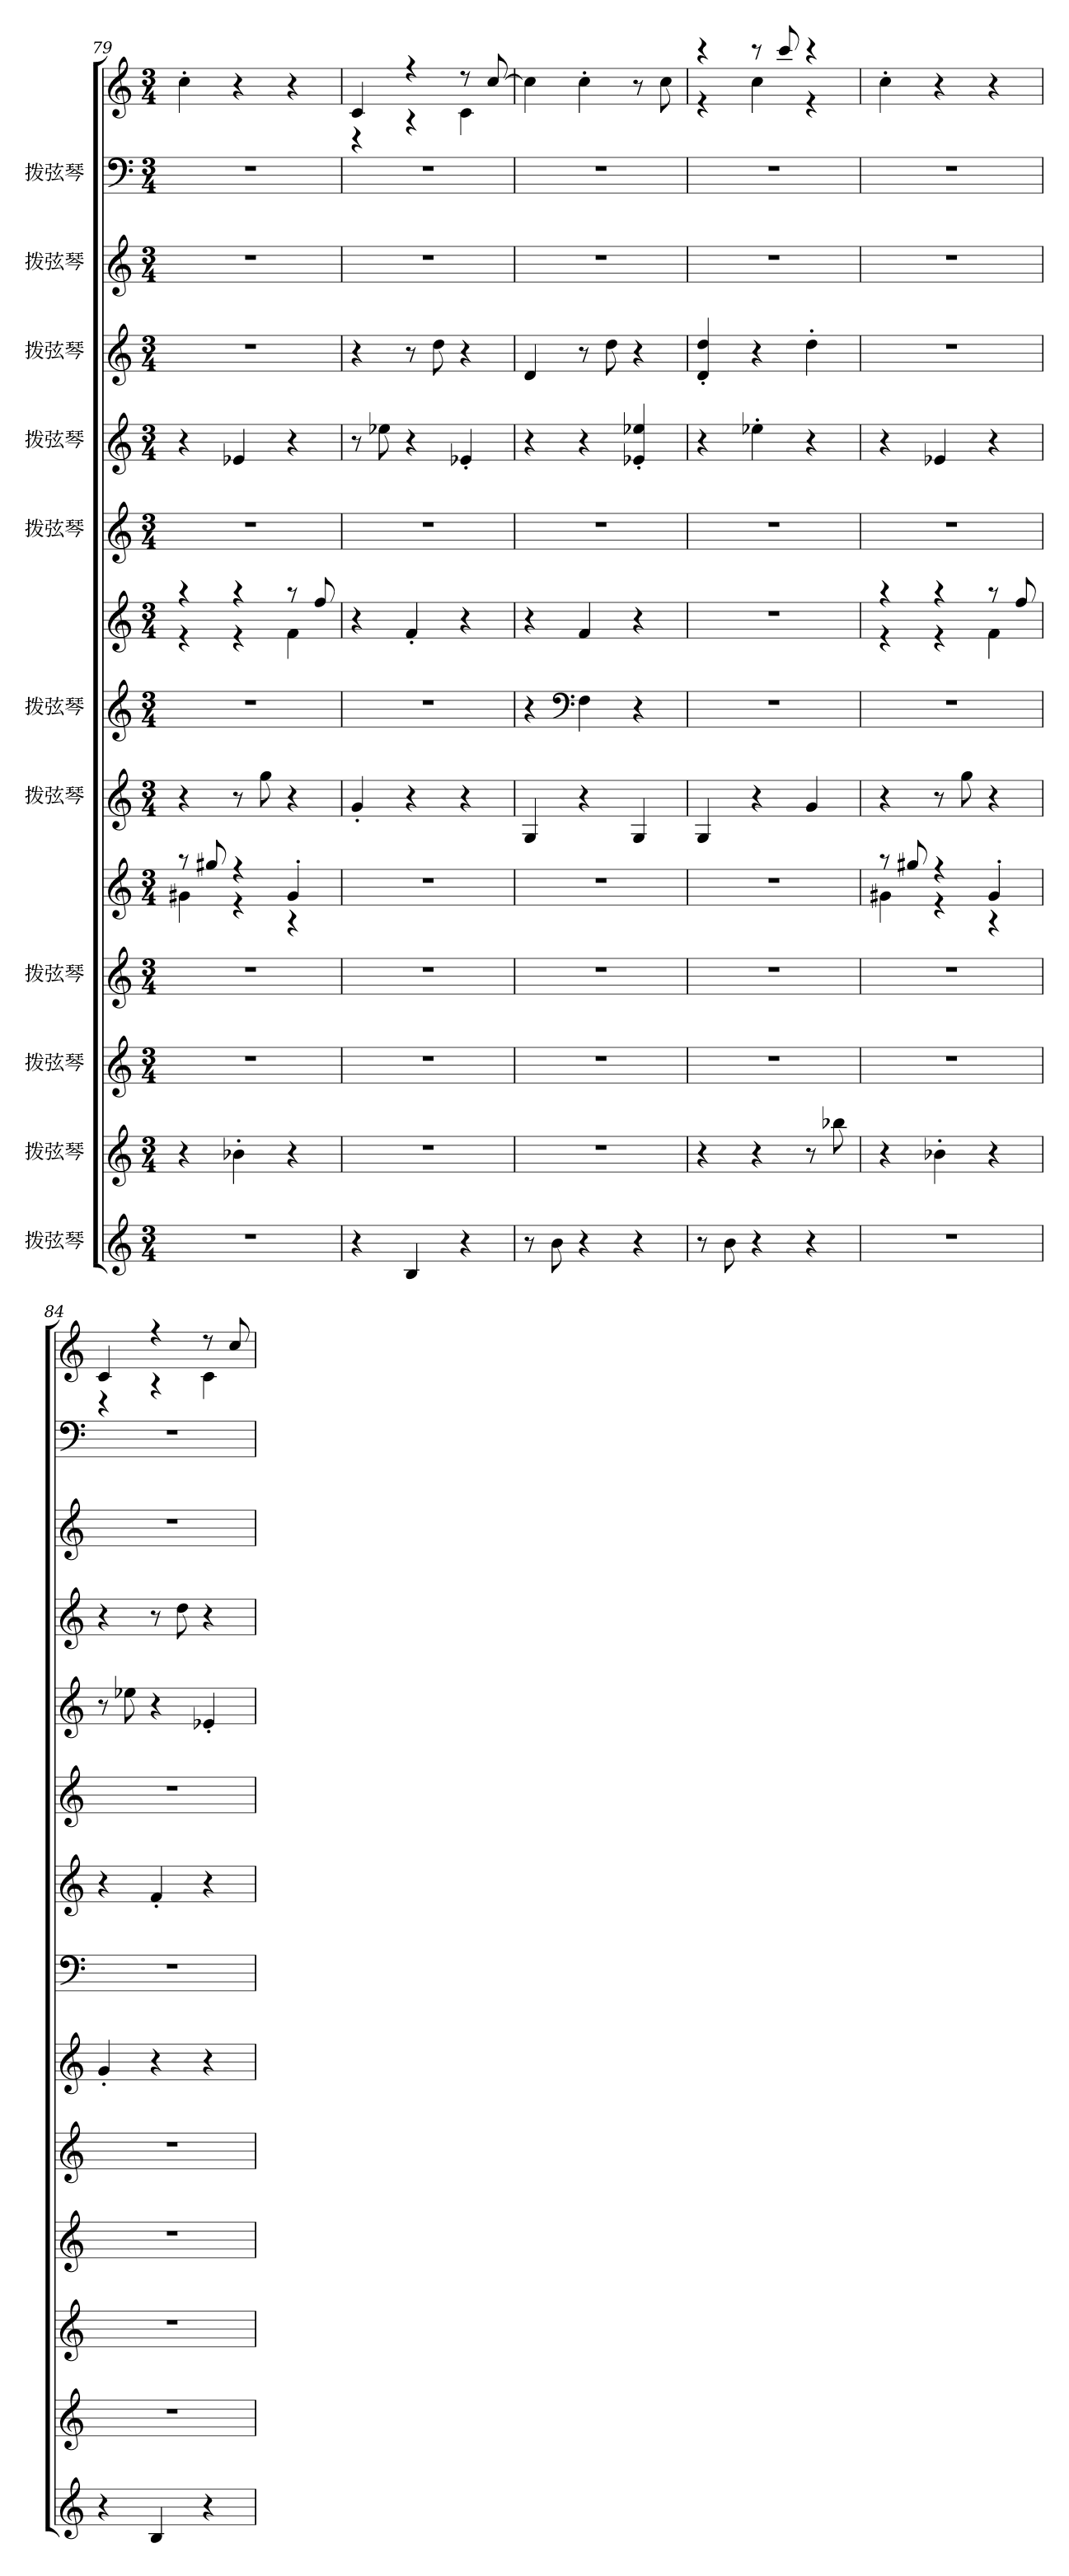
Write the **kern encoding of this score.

**kern	**kern	**kern	**kern	**kern	**kern	**kern	**kern	**kern	**kern	**kern	**kern	**kern	**kern
*part11	*part10	*part9	*part8	*part8	*part7	*part6	*part6	*part5	*part4	*part3	*part2	*part1	*part1
*staff14	*staff13	*staff12	*staff11	*staff10	*staff9	*staff8	*staff7	*staff6	*staff5	*staff4	*staff3	*staff2	*staff1
*I"拨弦琴	*I"拨弦琴	*I"拨弦琴	*I"拨弦琴	*	*I"拨弦琴	*I"拨弦琴	*	*I"拨弦琴	*I"拨弦琴	*I"拨弦琴	*I"拨弦琴	*I"拨弦琴	*
*clefG2	*clefG2	*clefG2	*clefG2	*clefG2	*clefG2	*clefG2	*clefG2	*clefG2	*clefG2	*clefG2	*clefG2	*clefF4	*clefG2
*k[]	*k[]	*k[]	*k[]	*k[]	*k[]	*k[]	*k[]	*k[]	*k[]	*k[]	*k[]	*k[]	*k[]
*M3/4	*M3/4	*M3/4	*M3/4	*M3/4	*M3/4	*M3/4	*M3/4	*M3/4	*M3/4	*M3/4	*M3/4	*M3/4	*M3/4
=79	=79	=79	=79	=79	=79	=79	=79	=79	=79	=79	=79	=79	=79
*	*	*	*	*^	*	*	*^	*	*	*	*	*	*
2.r	4r	2.r	2.r	8r	4g#X\	4r	2.r	4r	4r	2.r	4r	2.r	2.r	2.r	4cc'\
.	.	.	.	8gg#X/	.	.	.	.	.	.	.	.	.	.	.
.	4b-X'\	.	.	4r	4r	8r	.	4r	4r	.	4e-X/	.	.	.	4r
.	.	.	.	.	.	8gg\	.	.	.	.	.	.	.	.	.
.	4r	.	.	4g#'/	4r	4r	.	8r	4f\	.	4r	.	.	.	4r
.	.	.	.	.	.	.	.	8ff/	.	.	.	.	.	.	.
*	*	*	*	*v	*v	*	*	*v	*v	*	*	*	*	*	*
!!LO:PB:g=z
=80	=80	=80	=80	=80	=80	=80	=80	=80	=80	=80	=80	=80	=80
*	*	*	*	*	*	*	*	*	*	*	*	*	*^
4r	2.r	2.r	2.r	2.r	4g'/	2.r	4r	2.r	8r	4r	2.r	2.r	4c/	4r
.	.	.	.	.	.	.	.	.	8ee-X\	.	.	.	.	.
4B/	.	.	.	.	4r	.	4f'/	.	4r	8r	.	.	4r	4r
.	.	.	.	.	.	.	.	.	.	8dd\	.	.	.	.
4r	.	.	.	.	4r	.	4r	.	4e-X'/	4r	.	.	8r	4c\
.	.	.	.	.	.	.	.	.	.	.	.	.	[8cc/	.
*	*	*	*	*	*	*	*	*	*	*	*	*	*v	*v
=81	=81	=81	=81	=81	=81	=81	=81	=81	=81	=81	=81	=81	=81
8r	2.r	2.r	2.r	2.r	4G/	4r	4r	2.r	4r	4d/	2.r	2.r	4cc\]
8b\	.	.	.	.	.	.	.	.	.	.	.	.	.
*	*	*	*	*	*	*clefF4	*	*	*	*	*	*	*
4r	.	.	.	.	4r	4F\	4f/	.	4r	8r	.	.	4cc'\
.	.	.	.	.	.	.	.	.	.	8dd\	.	.	.
4r	.	.	.	.	4G/	4r	4r	.	4e-X/' 4ee-X/'	4r	.	.	8r
.	.	.	.	.	.	.	.	.	.	.	.	.	8cc\
=82	=82	=82	=82	=82	=82	=82	=82	=82	=82	=82	=82	=82	=82
*	*	*	*	*	*	*	*	*	*	*	*	*	*^
8r	4r	2.r	2.r	2.r	4G/	2.r	2.r	2.r	4r	4d/' 4dd/'	2.r	2.r	4r	4r
8b\	.	.	.	.	.	.	.	.	.	.	.	.	.	.
4r	4r	.	.	.	4r	.	.	.	4ee-X'\	4r	.	.	8r	4cc\
.	.	.	.	.	.	.	.	.	.	.	.	.	8ccc/	.
4r	8r	.	.	.	4g/	.	.	.	4r	4dd'\	.	.	4r	4r
.	8bb-X\	.	.	.	.	.	.	.	.	.	.	.	.	.
*	*	*	*	*	*	*	*	*	*	*	*	*	*v	*v
=83	=83	=83	=83	=83	=83	=83	=83	=83	=83	=83	=83	=83	=83
*	*	*	*	*^	*	*	*^	*	*	*	*	*	*
2.r	4r	2.r	2.r	8r	4g#X\	4r	2.r	4r	4r	2.r	4r	2.r	2.r	2.r	4cc'\
.	.	.	.	8gg#X/	.	.	.	.	.	.	.	.	.	.	.
.	4b-X'\	.	.	4r	4r	8r	.	4r	4r	.	4e-X/	.	.	.	4r
.	.	.	.	.	.	8gg\	.	.	.	.	.	.	.	.	.
.	4r	.	.	4g#'/	4r	4r	.	8r	4f\	.	4r	.	.	.	4r
.	.	.	.	.	.	.	.	8ff/	.	.	.	.	.	.	.
*	*	*	*	*v	*v	*	*	*v	*v	*	*	*	*	*	*
=84	=84	=84	=84	=84	=84	=84	=84	=84	=84	=84	=84	=84	=84
*	*	*	*	*	*	*	*	*	*	*	*	*	*^
4r	2.r	2.r	2.r	2.r	4g'/	2.r	4r	2.r	8r	4r	2.r	2.r	4c/	4r
.	.	.	.	.	.	.	.	.	8ee-X\	.	.	.	.	.
4B/	.	.	.	.	4r	.	4f'/	.	4r	8r	.	.	4r	4r
.	.	.	.	.	.	.	.	.	.	8dd\	.	.	.	.
4r	.	.	.	.	4r	.	4r	.	4e-X'/	4r	.	.	8r	4c\
.	.	.	.	.	.	.	.	.	.	.	.	.	8cc/	.
*	*	*	*	*	*	*	*	*	*	*	*	*	*v	*v
=	=	=	=	=	=	=	=	=	=	=	=	=	=
*-	*-	*-	*-	*-	*-	*-	*-	*-	*-	*-	*-	*-	*-
